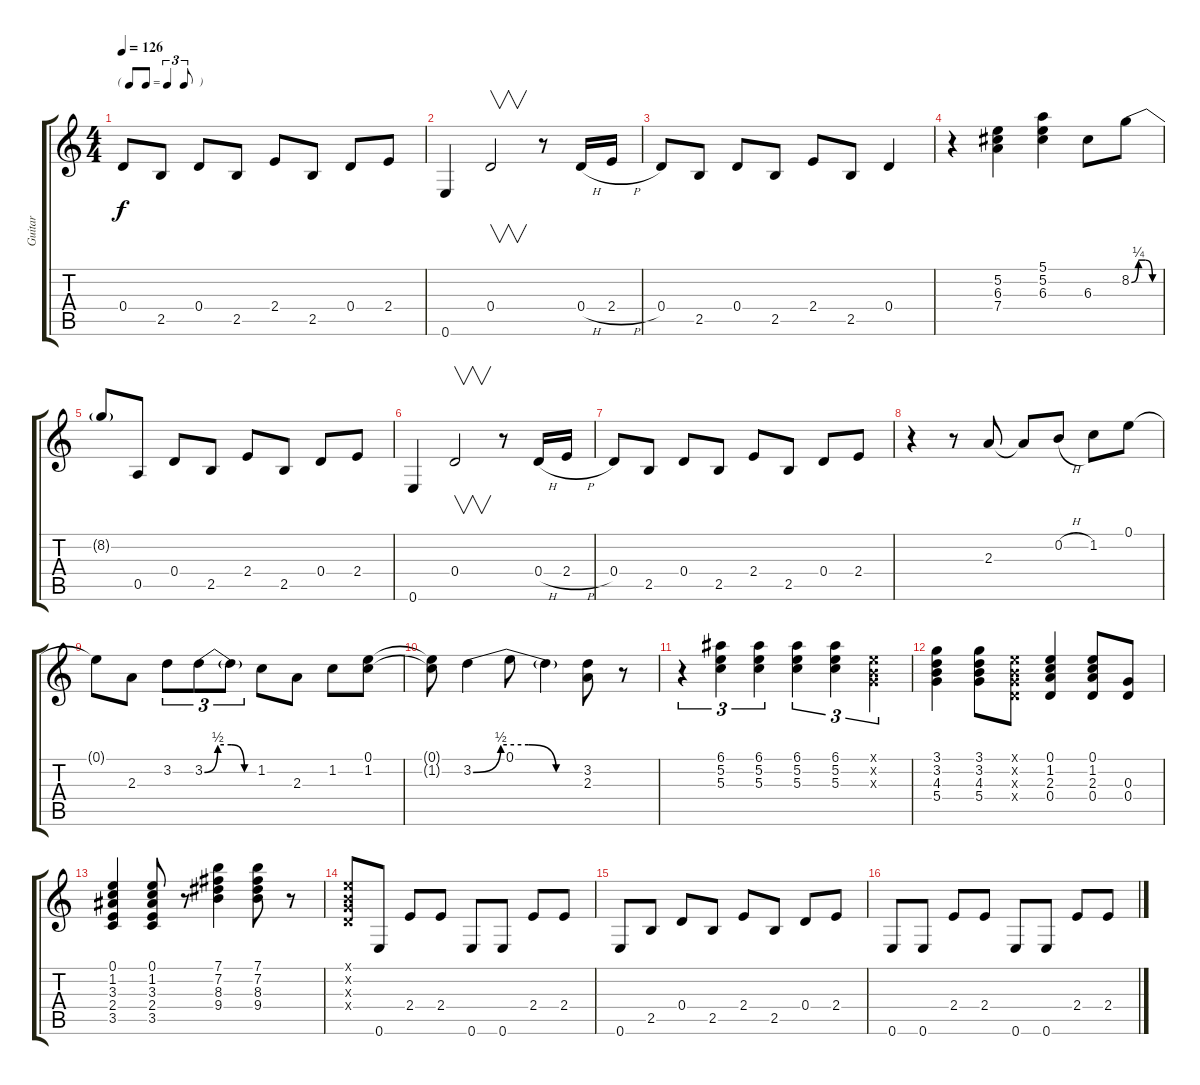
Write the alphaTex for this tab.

\track ("Guitar" "Guitar") {instrument electricguitarclean}
\staff {score tabs}
\tuning (E4 B3 G3 D3 A2 E2) {hide}
\ts (4 4)
\tf triplet8th
\tempo 126
\clef g2
\ks c
0.4.8{dy f} 2.5.8 0.4.8 2.5.8 2.4.8 2.5.8 0.4.8 2.4.8 |
0.6.4 0.4.2{v} r.8 0.4{h}.16 2.4{h}.16 |
0.4.8 2.5.8 0.4.8 2.5.8 2.4.8 2.5.8 0.4.4 |
r.4 (5.2 6.3 7.4).4 (5.1 5.2 6.3).4 6.3.8 8.2{be (custom 0 0 15 1 30 1 45 0 60 0)}.8 |
8.2{t}.8 0.5.8 0.4.8 2.5.8 2.4.8 2.5.8 0.4.8 2.4.8 |
0.6.4 0.4.2{v} r.8 0.4{h}.16 2.4{h}.16 |
0.4.8 2.5.8 0.4.8 2.5.8 2.4.8 2.5.8 0.4.8 2.4.8 |
r.4 r.8 2.3.8 2.3{t}.8 0.2{h}.8 1.2.8 0.1.8 |
0.1{t}.8 2.3.8 3.2.8{tu (3 2)} 3.2{be (custom 0 0 15 2 30 2 45 0 60 0)}.8{tu (3 2)} 3.2{t}.8{tu (3 2)} 1.2.8 2.3.8 1.2.8 (0.1 1.2).8 |
(0.1{t} 1.2{t}).8 3.2{be (custom 0 0 15 2 30 2 45 0 60 0)}.4 0.1.8 3.2{t}.4 (3.2 2.3).8 r.8 |
r.4{tu (3 2)} (6.1 5.2 5.3).4{tu (3 2)} (6.1 5.2 5.3).4{tu (3 2)} (6.1 5.2 5.3).4{tu (3 2)} (6.1 5.2 5.3).4{tu (3 2)} (0.1{x} 0.2{x} 0.3{x}).4{tu (3 2)} |
(3.1 3.2 4.3 5.4).4 (3.1 3.2 4.3 5.4).8 (0.1{x} 0.2{x} 0.3{x} 0.4{x}).8 (0.1 1.2 2.3 0.4).4 (0.1 1.2 2.3 0.4).8 (0.3 0.4).8 |
(0.1 1.2 3.3 2.4 3.5).4 (0.1 1.2 3.3 2.4 3.5).8 r.8 (7.1 7.2 8.3 9.4).4 (7.1 7.2 8.3 9.4).8 r.8 |
(0.1{x} 0.2{x} 0.3{x} 0.4{x}).8 0.6.8 2.4.8 2.4.8 0.6.8 0.6.8 2.4.8 2.4.8 |
0.6.8 2.5.8 0.4.8 2.5.8 2.4.8 2.5.8 0.4.8 2.4.8 |
0.6.8 0.6.8 2.4.8 2.4.8 0.6.8 0.6.8 2.4.8 2.4.8
